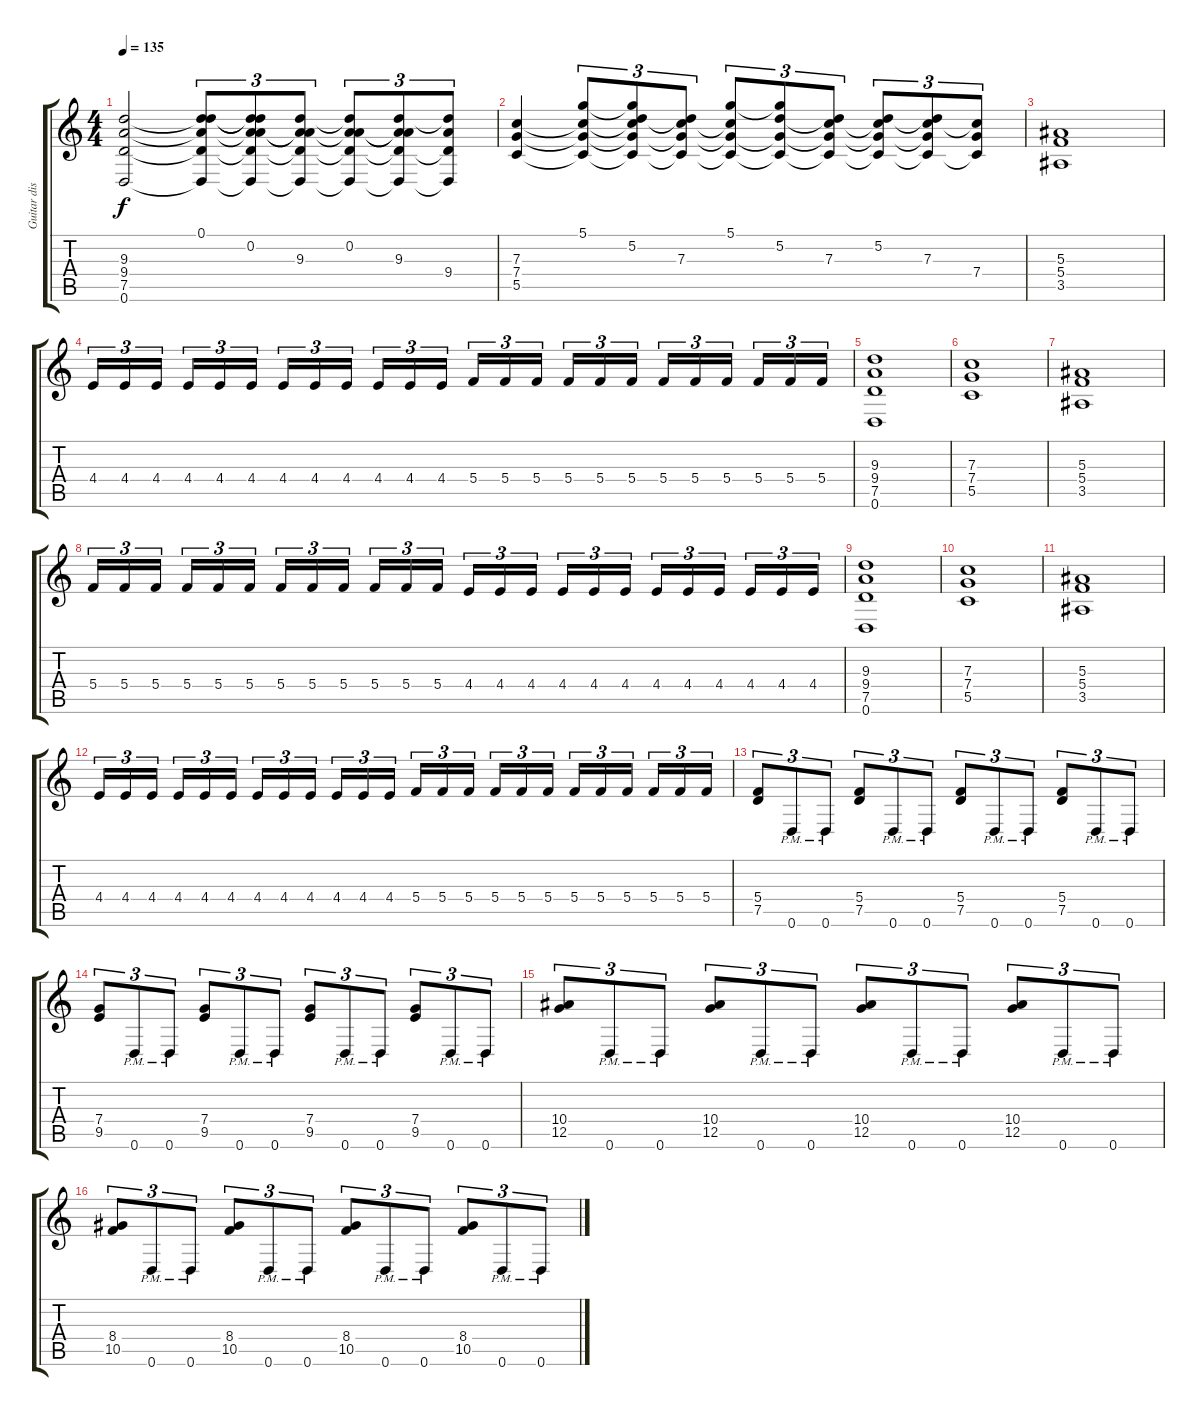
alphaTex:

\track ("Guitar distortion 2" "Guitar dis") {instrument distortionguitar}
\staff {score tabs}
\tuning (D4 A3 F3 C3 G2 D2) {hide}
\ts (4 4)
\tempo 135
\clef g2
\ks c
(9.3 9.4 7.5 0.6).2{dy f} (0.1 9.3{t} 9.4{t} 7.5{t} 0.6{t}).8{tu (3 2)} (0.1{t} 0.2 9.3{t} 9.4{t} 7.5{t} 0.6{t}).8{tu (3 2)} (0.2{t} 9.3 9.4{t} 7.5{t} 0.6{t}).8{tu (3 2)} (0.2 9.3{t} 9.4{t} 7.5{t} 0.6{t}).8{tu (3 2)} (0.2{t} 9.3 9.4{t} 7.5{t} 0.6{t}).8{tu (3 2)} (9.3{t} 9.4 7.5{t} 0.6{t}).8{tu (3 2)} |
(7.3 7.4 5.5).4 (5.1 7.3{t} 7.4{t} 5.5{t}).8{tu (3 2)} (5.1{t} 5.2 7.3{t} 7.4{t} 5.5{t}).8{tu (3 2)} (5.2{t} 7.3 7.4{t} 5.5{t}).8{tu (3 2)} (5.1 7.3{t} 7.4{t} 5.5{t}).8{tu (3 2)} (5.1{t} 5.2 7.4{t} 5.5{t}).8{tu (3 2)} (5.2{t} 7.3 7.4{t} 5.5{t}).8{tu (3 2)} (5.2 7.3{t} 7.4{t} 5.5{t}).8{tu (3 2)} (5.2{t} 7.3 7.4{t} 5.5{t}).8{tu (3 2)} (7.3{t} 7.4 5.5{t}).8{tu (3 2)} |
(5.3 5.4 3.5).1 |
4.4.16{tu (3 2)} 4.4.16{tu (3 2)} 4.4.16{tu (3 2)} 4.4.16{tu (3 2)} 4.4.16{tu (3 2)} 4.4.16{tu (3 2)} 4.4.16{tu (3 2)} 4.4.16{tu (3 2)} 4.4.16{tu (3 2)} 4.4.16{tu (3 2)} 4.4.16{tu (3 2)} 4.4.16{tu (3 2)} 5.4.16{tu (3 2)} 5.4.16{tu (3 2)} 5.4.16{tu (3 2)} 5.4.16{tu (3 2)} 5.4.16{tu (3 2)} 5.4.16{tu (3 2)} 5.4.16{tu (3 2)} 5.4.16{tu (3 2)} 5.4.16{tu (3 2)} 5.4.16{tu (3 2)} 5.4.16{tu (3 2)} 5.4.16{tu (3 2)} |
(9.3 9.4 7.5 0.6).1 |
(7.3 7.4 5.5).1 |
(5.3 5.4 3.5).1 |
5.4.16{tu (3 2)} 5.4.16{tu (3 2)} 5.4.16{tu (3 2)} 5.4.16{tu (3 2)} 5.4.16{tu (3 2)} 5.4.16{tu (3 2)} 5.4.16{tu (3 2)} 5.4.16{tu (3 2)} 5.4.16{tu (3 2)} 5.4.16{tu (3 2)} 5.4.16{tu (3 2)} 5.4.16{tu (3 2)} 4.4.16{tu (3 2)} 4.4.16{tu (3 2)} 4.4.16{tu (3 2)} 4.4.16{tu (3 2)} 4.4.16{tu (3 2)} 4.4.16{tu (3 2)} 4.4.16{tu (3 2)} 4.4.16{tu (3 2)} 4.4.16{tu (3 2)} 4.4.16{tu (3 2)} 4.4.16{tu (3 2)} 4.4.16{tu (3 2)} |
(9.3 9.4 7.5 0.6).1 |
(7.3 7.4 5.5).1 |
(5.3 5.4 3.5).1 |
4.4.16{tu (3 2)} 4.4.16{tu (3 2)} 4.4.16{tu (3 2)} 4.4.16{tu (3 2)} 4.4.16{tu (3 2)} 4.4.16{tu (3 2)} 4.4.16{tu (3 2)} 4.4.16{tu (3 2)} 4.4.16{tu (3 2)} 4.4.16{tu (3 2)} 4.4.16{tu (3 2)} 4.4.16{tu (3 2)} 5.4.16{tu (3 2)} 5.4.16{tu (3 2)} 5.4.16{tu (3 2)} 5.4.16{tu (3 2)} 5.4.16{tu (3 2)} 5.4.16{tu (3 2)} 5.4.16{tu (3 2)} 5.4.16{tu (3 2)} 5.4.16{tu (3 2)} 5.4.16{tu (3 2)} 5.4.16{tu (3 2)} 5.4.16{tu (3 2)} |
(5.4 7.5).8{tu (3 2)} 0.6{pm}.8{tu (3 2)} 0.6{pm}.8{tu (3 2)} (5.4 7.5).8{tu (3 2)} 0.6{pm}.8{tu (3 2)} 0.6{pm}.8{tu (3 2)} (5.4 7.5).8{tu (3 2)} 0.6{pm}.8{tu (3 2)} 0.6{pm}.8{tu (3 2)} (5.4 7.5).8{tu (3 2)} 0.6{pm}.8{tu (3 2)} 0.6{pm}.8{tu (3 2)} |
(7.4 9.5).8{tu (3 2)} 0.6{pm}.8{tu (3 2)} 0.6{pm}.8{tu (3 2)} (7.4 9.5).8{tu (3 2)} 0.6{pm}.8{tu (3 2)} 0.6{pm}.8{tu (3 2)} (7.4 9.5).8{tu (3 2)} 0.6{pm}.8{tu (3 2)} 0.6{pm}.8{tu (3 2)} (7.4 9.5).8{tu (3 2)} 0.6{pm}.8{tu (3 2)} 0.6{pm}.8{tu (3 2)} |
(10.4 12.5).8{tu (3 2)} 0.6{pm}.8{tu (3 2)} 0.6{pm}.8{tu (3 2)} (10.4 12.5).8{tu (3 2)} 0.6{pm}.8{tu (3 2)} 0.6{pm}.8{tu (3 2)} (10.4 12.5).8{tu (3 2)} 0.6{pm}.8{tu (3 2)} 0.6{pm}.8{tu (3 2)} (10.4 12.5).8{tu (3 2)} 0.6{pm}.8{tu (3 2)} 0.6{pm}.8{tu (3 2)} |
(8.4 10.5).8{tu (3 2)} 0.6{pm}.8{tu (3 2)} 0.6{pm}.8{tu (3 2)} (8.4 10.5).8{tu (3 2)} 0.6{pm}.8{tu (3 2)} 0.6{pm}.8{tu (3 2)} (8.4 10.5).8{tu (3 2)} 0.6{pm}.8{tu (3 2)} 0.6{pm}.8{tu (3 2)} (8.4 10.5).8{tu (3 2)} 0.6{pm}.8{tu (3 2)} 0.6{pm}.8{tu (3 2)}
